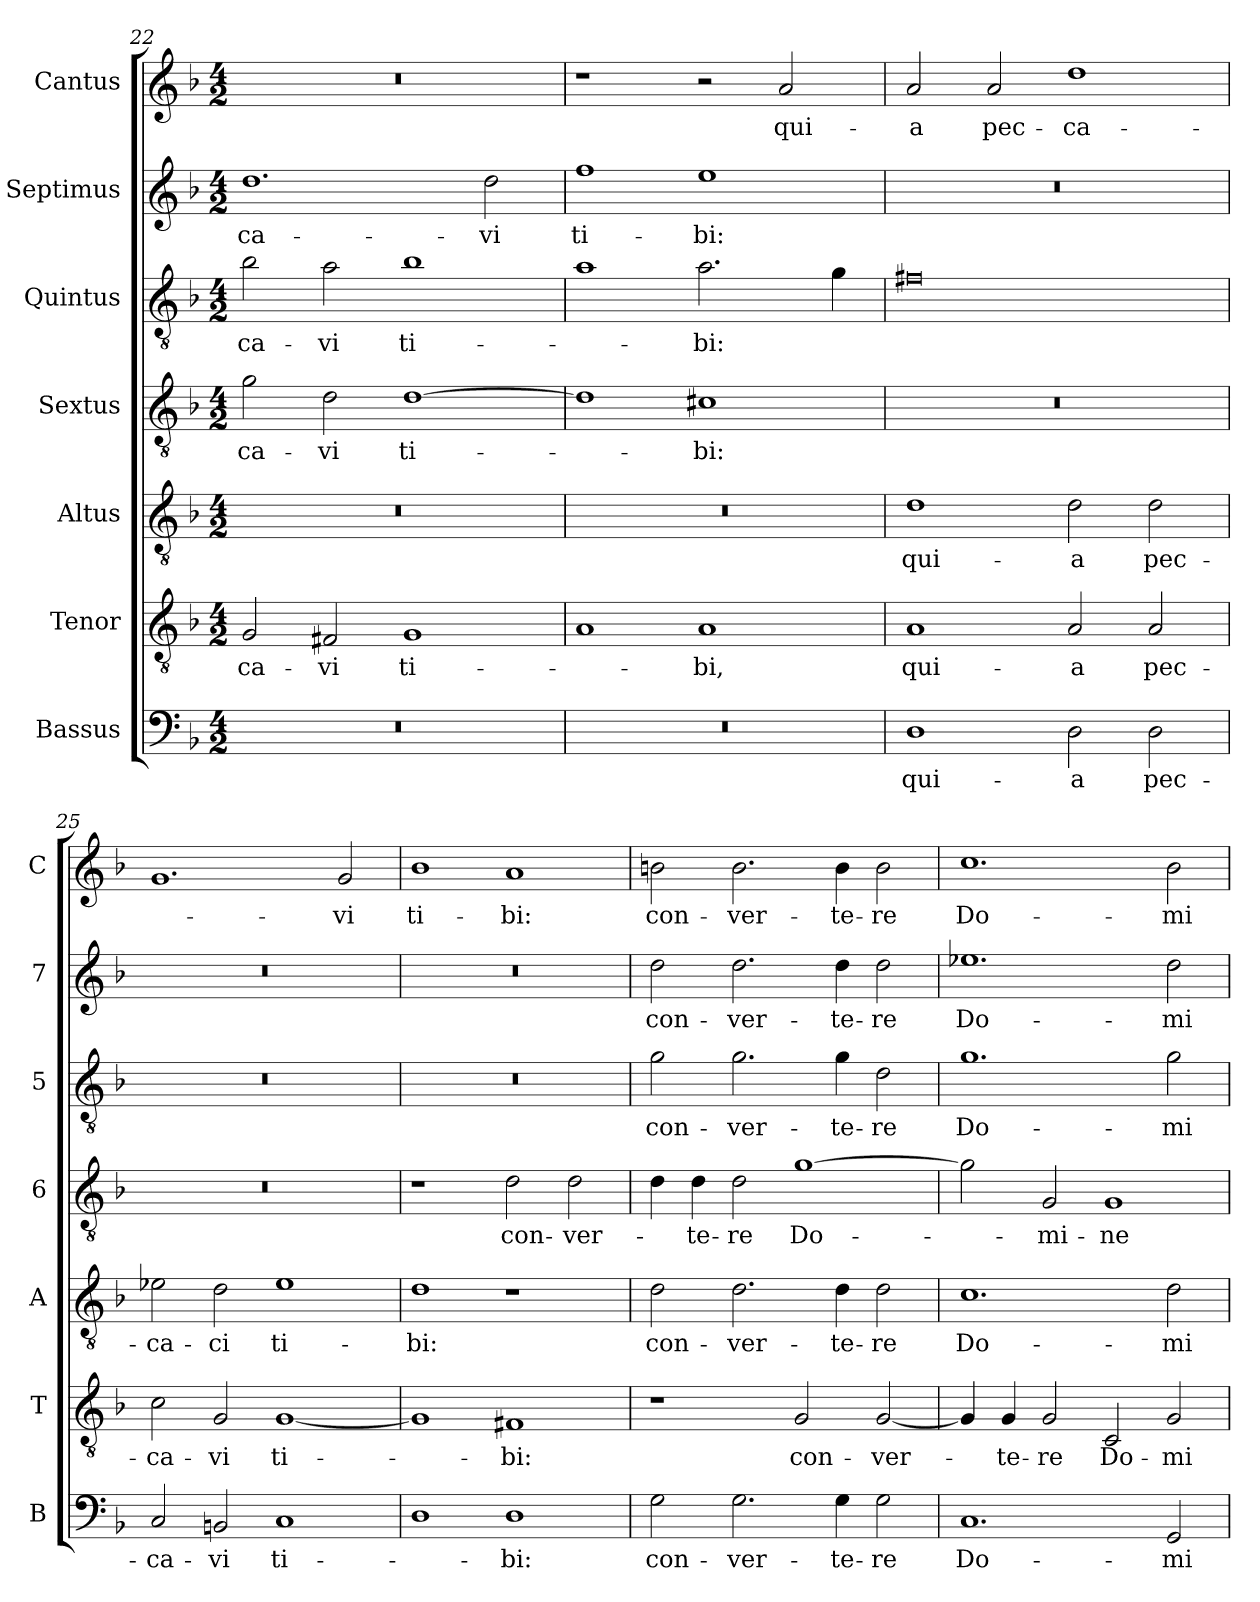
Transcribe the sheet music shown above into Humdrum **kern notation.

**kern	**text	**kern	**text	**kern	**text	**kern	**text	**kern	**text	**kern	**text	**kern	**text
*part7	*part7	*part6	*part6	*part5	*part5	*part4	*part4	*part3	*part3	*part2	*part2	*part1	*part1
*staff7	*staff7	*staff6	*staff6	*staff5	*staff5	*staff4	*staff4	*staff3	*staff3	*staff2	*staff2	*staff1	*staff1
*I"Bassus	*	*I"Tenor	*	*I"Altus	*	*I"Sextus	*	*I"Quintus	*	*I"Septimus	*	*I"Cantus	*
*I'B	*	*I'T	*	*I'A	*	*I'6	*	*I'5	*	*I'7	*	*I'C	*
*clefF4	*	*clefGv2	*	*clefGv2	*	*clefGv2	*	*clefGv2	*	*clefG2	*	*clefG2	*
*k[b-]	*	*k[b-]	*	*k[b-]	*	*k[b-]	*	*k[b-]	*	*k[b-]	*	*k[b-]	*
*F:	*	*F:	*	*F:	*	*F:	*	*F:	*	*F:	*	*F:	*
*M4/2	*	*M4/2	*	*M4/2	*	*M4/2	*	*M4/2	*	*M4/2	*	*M4/2	*
=22	=22	=22	=22	=22	=22	=22	=22	=22	=22	=22	=22	=22	=22
!	!	!	!LO:LY:b	!	!	!	!LO:LY:b	!	!LO:LY:b	!	!LO:LY:b	!	!
0r	.	2G/	-ca-	0r	.	2g\	-ca-	2b-\	-ca-	1.dd	-ca-	0r	.
!	!	!	!LO:LY:b	!	!	!	!LO:LY:b	!	!LO:LY:b	!	!	!	!
.	.	2F#X/	-vi	.	.	2d\	-vi	2a\	-vi	.	.	.	.
!	!	!	!LO:LY:b	!	!	!	!LO:LY:b	!	!LO:LY:b	!	!	!	!
.	.	1G	ti-	.	.	[1d	ti-	1b-	ti-	.	.	.	.
!	!	!	!	!	!	!	!	!	!	!	!LO:LY:b	!	!
.	.	.	.	.	.	.	.	.	.	2dd\	-vi	.	.
=23	=23	=23	=23	=23	=23	=23	=23	=23	=23	=23	=23	=23	=23
!	!	!	!	!	!	!	!	!	!	!	!LO:LY:b	!	!
0r	.	1A	.	0r	.	1d]	.	1a	.	1ff	ti-	1r	.
!	!	!	!LO:LY:b	!	!	!	!LO:LY:b	!	!LO:LY:b	!	!LO:LY:b	!	!
.	.	1A	-bi,	.	.	1c#X	-bi:	2.a\	-bi:	1ee	-bi:	2r	.
!	!	!	!	!	!	!	!	!	!	!	!	!	!LO:LY:b
.	.	.	.	.	.	.	.	.	.	.	.	2a/	qui-
.	.	.	.	.	.	.	.	4g\	.	.	.	.	.
=24	=24	=24	=24	=24	=24	=24	=24	=24	=24	=24	=24	=24	=24
!	!LO:LY:b	!	!LO:LY:b	!	!LO:LY:b	!	!	!	!	!	!	!	!LO:LY:b
1D	qui-	1A	qui-	1d	qui-	0r	.	0f#X	.	0r	.	2a/	-a
!	!	!	!	!	!	!	!	!	!	!	!	!	!LO:LY:b
.	.	.	.	.	.	.	.	.	.	.	.	2a/	pec-
!	!LO:LY:b	!	!LO:LY:b	!	!LO:LY:b	!	!	!	!	!	!	!	!LO:LY:b
2D\	-a	2A/	-a	2d\	-a	.	.	.	.	.	.	1dd	-ca-
!	!LO:LY:b	!	!LO:LY:b	!	!LO:LY:b	!	!	!	!	!	!	!	!
2D\	pec-	2A/	pec-	2d\	pec-	.	.	.	.	.	.	.	.
=25	=25	=25	=25	=25	=25	=25	=25	=25	=25	=25	=25	=25	=25
!	!LO:LY:b	!	!LO:LY:b	!	!LO:LY:b	!	!	!	!	!	!	!	!
2C/	-ca-	2c\	-ca-	2e-X\	-ca-	0r	.	0r	.	0r	.	1.g	.
!	!LO:LY:b	!	!LO:LY:b	!	!LO:LY:b	!	!	!	!	!	!	!	!
2BBn/	-vi	2G/	-vi	2d\	-ci	.	.	.	.	.	.	.	.
!	!LO:LY:b	!	!LO:LY:b	!	!LO:LY:b	!	!	!	!	!	!	!	!
1C	ti-	[1G	ti-	1e-	ti-	.	.	.	.	.	.	.	.
!	!	!	!	!	!	!	!	!	!	!	!	!	!LO:LY:b
.	.	.	.	.	.	.	.	.	.	.	.	2g/	-vi
=26	=26	=26	=26	=26	=26	=26	=26	=26	=26	=26	=26	=26	=26
!	!	!	!	!	!LO:LY:b	!	!	!	!	!	!	!	!LO:LY:b
1D	.	1G]	.	1d	-bi:	1r	.	0r	.	0r	.	1b-	ti-
!	!LO:LY:b	!	!LO:LY:b	!	!	!	!LO:LY:b	!	!	!	!	!	!LO:LY:b
1D	-bi:	1F#X	-bi:	1r	.	2d\	con-	.	.	.	.	1a	-bi:
!	!	!	!	!	!	!	!LO:LY:b	!	!	!	!	!	!
.	.	.	.	.	.	2d\	-ver-	.	.	.	.	.	.
=27	=27	=27	=27	=27	=27	=27	=27	=27	=27	=27	=27	=27	=27
!	!LO:LY:b	!	!	!	!LO:LY:b	!	!	!	!LO:LY:b	!	!LO:LY:b	!	!LO:LY:b
2G\	con-	1r	.	2d\	con-	4d\	.	2g\	con-	2dd\	con-	2bn\	con-
!	!	!	!	!	!	!	!LO:LY:b	!	!	!	!	!	!
.	.	.	.	.	.	4d\	-te-	.	.	.	.	.	.
!	!LO:LY:b	!	!	!	!LO:LY:b	!	!LO:LY:b	!	!LO:LY:b	!	!LO:LY:b	!	!LO:LY:b
2.G\	-ver-	.	.	2.d\	-ver-	2d\	-re	2.g\	-ver-	2.dd\	-ver-	2.b\	-ver-
!	!	!	!LO:LY:b	!	!	!	!LO:LY:b	!	!	!	!	!	!
.	.	2G/	con-	.	.	[1g	Do-	.	.	.	.	.	.
!	!LO:LY:b	!	!	!	!LO:LY:b	!	!	!	!LO:LY:b	!	!LO:LY:b	!	!LO:LY:b
4G\	-te-	.	.	4d\	-te-	.	.	4g\	-te-	4dd\	-te-	4b\	-te-
!	!LO:LY:b	!	!LO:LY:b	!	!LO:LY:b	!	!	!	!LO:LY:b	!	!LO:LY:b	!	!LO:LY:b
2G\	-re	[2G/	-ver-	2d\	-re	.	.	2d\	-re	2dd\	-re	2b\	-re
=28	=28	=28	=28	=28	=28	=28	=28	=28	=28	=28	=28	=28	=28
!	!LO:LY:b	!	!	!	!LO:LY:b	!	!	!	!LO:LY:b	!	!LO:LY:b	!	!LO:LY:b
1.C	Do-	4G/]	.	1.c	Do-	2g\]	.	1.g	Do-	1.ee-X	Do-	1.cc	Do-
!	!	!	!LO:LY:b	!	!	!	!	!	!	!	!	!	!
.	.	4G/	-te-	.	.	.	.	.	.	.	.	.	.
!	!	!	!LO:LY:b	!	!	!	!LO:LY:b	!	!	!	!	!	!
.	.	2G/	-re	.	.	2G/	-mi-	.	.	.	.	.	.
!	!	!	!LO:LY:b	!	!	!	!LO:LY:b	!	!	!	!	!	!
.	.	2C/	Do-	.	.	1G	-ne	.	.	.	.	.	.
!	!LO:LY:b	!	!LO:LY:b	!	!LO:LY:b	!	!	!	!LO:LY:b	!	!LO:LY:b	!	!LO:LY:b
2GG/	-mi-	2G/	-mi-	2d\	-mi-	.	.	2g\	-mi-	2dd\	-mi-	2b-\	-mi-
=	=	=	=	=	=	=	=	=	=	=	=	=	=
*-	*-	*-	*-	*-	*-	*-	*-	*-	*-	*-	*-	*-	*-
